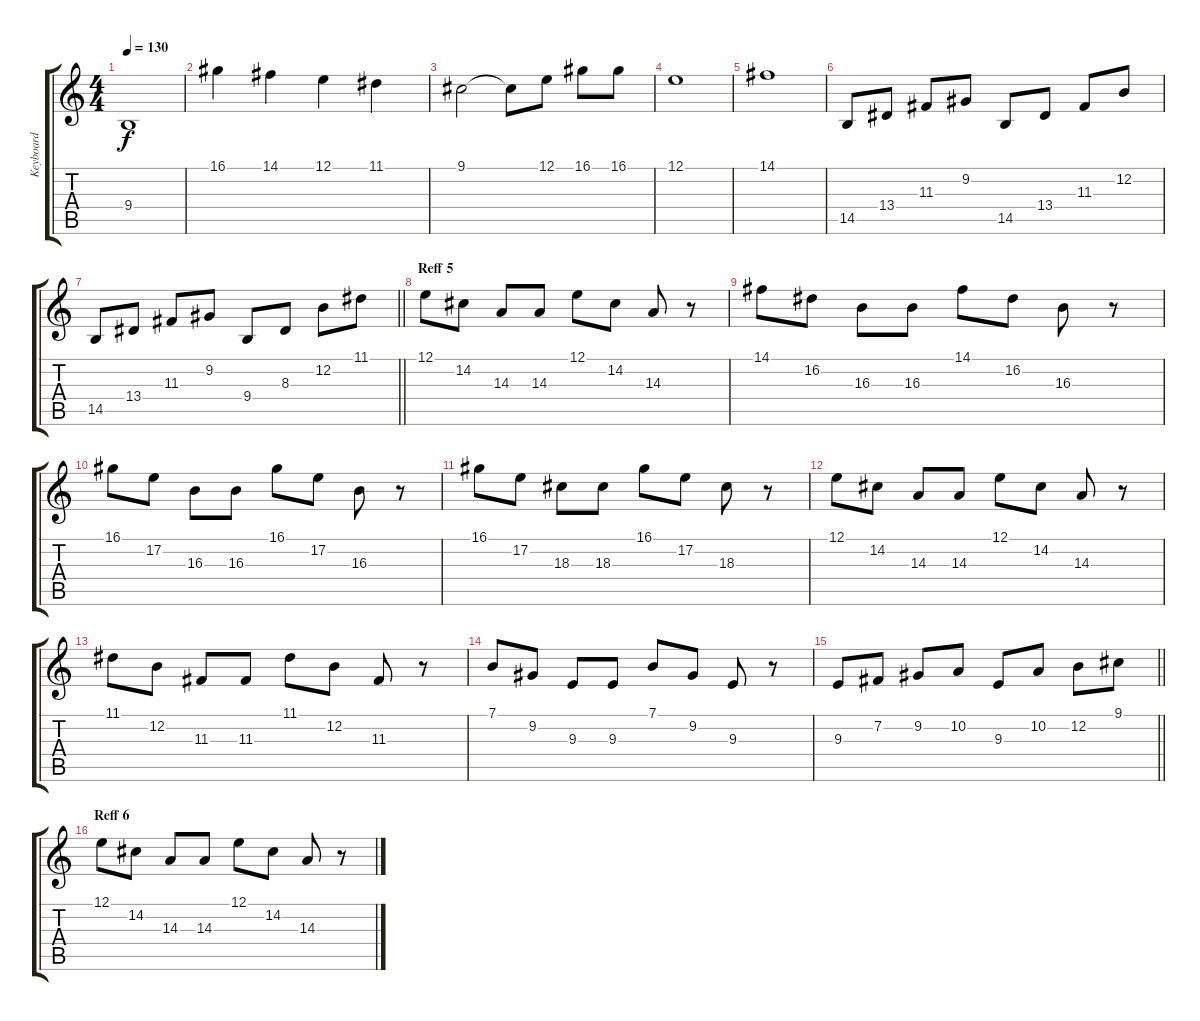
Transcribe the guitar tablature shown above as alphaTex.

\track ("Keyboard" "Keyboard") {instrument stringensemble1}
\staff {score tabs}
\tuning (E4 B3 G3 D3 A2 E2) {hide}
\ts (4 4)
\tempo 130
\clef g2
\ks c
9.4.1{dy f} |
16.1.4 14.1.4 12.1.4 11.1.4 |
9.1.2 9.1{t}.8 12.1.8 16.1.8 16.1.8 |
12.1.1 |
14.1.1 |
14.5.8 13.4.8 11.3.8 9.2.8 14.5.8 13.4.8 11.3.8 12.2.8 |
\barLineRight lightlight
14.5.8 13.4.8 11.3.8 9.2.8 9.4.8 8.3.8 12.2.8 11.1.8 |
\section ("" "Reff 5")
12.1.8{volume 14} 14.2.8 14.3.8 14.3.8 12.1.8 14.2.8 14.3.8 r.8 |
14.1.8 16.2.8 16.3.8 16.3.8 14.1.8 16.2.8 16.3.8 r.8 |
16.1.8 17.2.8 16.3.8 16.3.8 16.1.8 17.2.8 16.3.8 r.8 |
16.1.8 17.2.8 18.3.8 18.3.8 16.1.8 17.2.8 18.3.8 r.8 |
12.1.8 14.2.8 14.3.8 14.3.8 12.1.8 14.2.8 14.3.8 r.8 |
11.1.8 12.2.8 11.3.8 11.3.8 11.1.8 12.2.8 11.3.8 r.8 |
7.1.8 9.2.8 9.3.8 9.3.8 7.1.8 9.2.8 9.3.8 r.8 |
\barLineRight lightlight
9.3.8 7.2.8 9.2.8 10.2.8 9.3.8 10.2.8 12.2.8 9.1.8 |
\section ("" "Reff 6")
12.1.8 14.2.8 14.3.8 14.3.8 12.1.8 14.2.8 14.3.8 r.8
